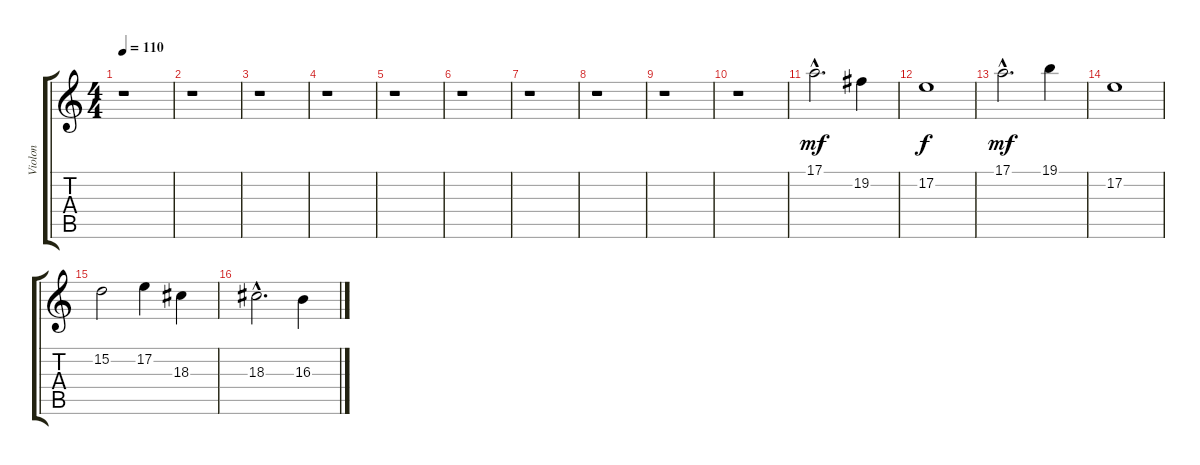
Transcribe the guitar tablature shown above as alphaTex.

\track ("Violon" "Violon") {instrument violin}
\staff {score tabs}
\tuning (E4 B3 G3 D3 A2 E2) {hide}
\ts (4 4)
\tempo 110
\clef g2
\ks c
r.1{dy mf} |
r.1 |
r.1 |
r.1 |
r.1 |
r.1 |
r.1 |
r.1 |
r.1 |
r.1 |
17.1{hac}.2{d} 19.2.4 |
17.2.1{dy f} |
17.1{hac}.2{d dy mf} 19.1.4 |
17.2.1 |
15.2.2 17.2.4 18.3.4 |
18.3{hac}.2{d} 16.3.4
